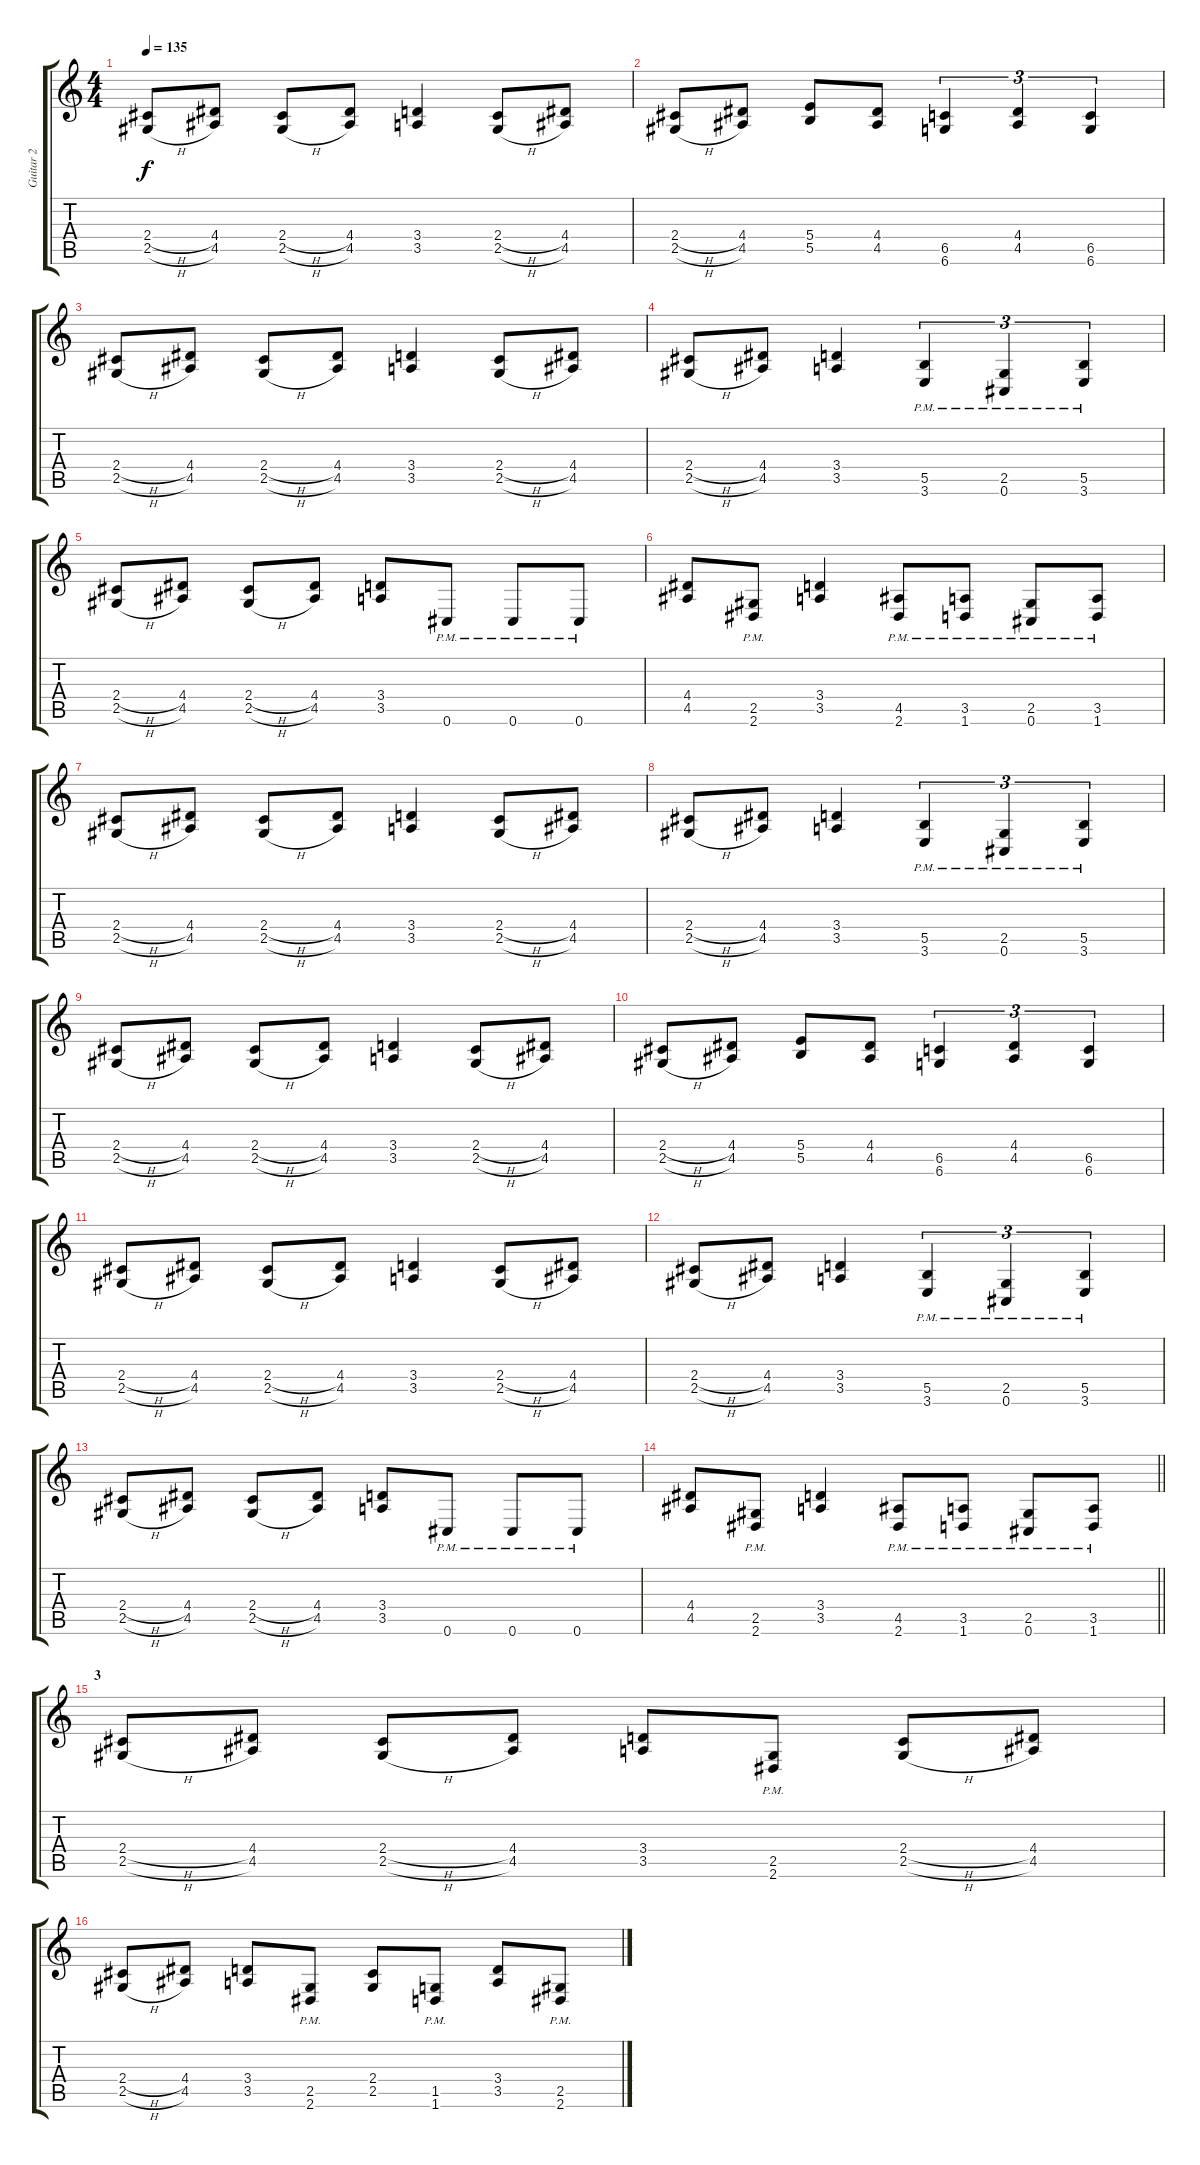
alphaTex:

\track ("Guitar 2" "Guitar 2") {instrument distortionguitar}
\staff {score tabs}
\tuning (Db4 Ab3 E3 B2 Gb2 Db2) {hide}
\ts (4 4)
\tempo 135
\clef g2
\ks c
(2.4{h} 2.5{h}).8{dy f} (4.4 4.5).8 (2.4{h} 2.5{h}).8 (4.4 4.5).8 (3.4 3.5).4 (2.4{h} 2.5{h}).8 (4.4 4.5).8 |
(2.4{h} 2.5{h}).8 (4.4 4.5).8 (5.4 5.5).8 (4.4 4.5).8 (6.5 6.6).4{tu (3 2)} (4.4 4.5).4{tu (3 2)} (6.5 6.6).4{tu (3 2)} |
(2.4{h} 2.5{h}).8 (4.4 4.5).8 (2.4{h} 2.5{h}).8 (4.4 4.5).8 (3.4 3.5).4 (2.4{h} 2.5{h}).8 (4.4 4.5).8 |
(2.4{h} 2.5{h}).8 (4.4 4.5).8 (3.4 3.5).4 (5.5{pm} 3.6{pm}).4{tu (3 2)} (2.5{pm} 0.6{pm}).4{tu (3 2)} (5.5{pm} 3.6{pm}).4{tu (3 2)} |
(2.4{h} 2.5{h}).8 (4.4 4.5).8 (2.4{h} 2.5{h}).8 (4.4 4.5).8 (3.4 3.5).8 0.6{pm}.8 0.6{pm}.8 0.6{pm}.8 |
(4.4 4.5).8 (2.5{pm} 2.6{pm}).8 (3.4 3.5).4 (4.5{pm} 2.6{pm}).8 (3.5{pm} 1.6{pm}).8 (2.5{pm} 0.6{pm}).8 (3.5{pm} 1.6{pm}).8 |
(2.4{h} 2.5{h}).8 (4.4 4.5).8 (2.4{h} 2.5{h}).8 (4.4 4.5).8 (3.4 3.5).4 (2.4{h} 2.5{h}).8 (4.4 4.5).8 |
(2.4{h} 2.5{h}).8 (4.4 4.5).8 (3.4 3.5).4 (5.5{pm} 3.6{pm}).4{tu (3 2)} (2.5{pm} 0.6{pm}).4{tu (3 2)} (5.5{pm} 3.6{pm}).4{tu (3 2)} |
(2.4{h} 2.5{h}).8 (4.4 4.5).8 (2.4{h} 2.5{h}).8 (4.4 4.5).8 (3.4 3.5).4 (2.4{h} 2.5{h}).8 (4.4 4.5).8 |
(2.4{h} 2.5{h}).8 (4.4 4.5).8 (5.4 5.5).8 (4.4 4.5).8 (6.5 6.6).4{tu (3 2)} (4.4 4.5).4{tu (3 2)} (6.5 6.6).4{tu (3 2)} |
(2.4{h} 2.5{h}).8 (4.4 4.5).8 (2.4{h} 2.5{h}).8 (4.4 4.5).8 (3.4 3.5).4 (2.4{h} 2.5{h}).8 (4.4 4.5).8 |
(2.4{h} 2.5{h}).8 (4.4 4.5).8 (3.4 3.5).4 (5.5{pm} 3.6{pm}).4{tu (3 2)} (2.5{pm} 0.6{pm}).4{tu (3 2)} (5.5{pm} 3.6{pm}).4{tu (3 2)} |
(2.4{h} 2.5{h}).8 (4.4 4.5).8 (2.4{h} 2.5{h}).8 (4.4 4.5).8 (3.4 3.5).8 0.6{pm}.8 0.6{pm}.8 0.6{pm}.8 |
\barLineRight lightlight
(4.4 4.5).8 (2.5{pm} 2.6{pm}).8 (3.4 3.5).4 (4.5{pm} 2.6{pm}).8 (3.5{pm} 1.6{pm}).8 (2.5{pm} 0.6{pm}).8 (3.5{pm} 1.6{pm}).8 |
\section ("" "3")
(2.4{h} 2.5{h}).8 (4.4 4.5).8 (2.4{h} 2.5{h}).8 (4.4 4.5).8 (3.4 3.5).8 (2.5{pm} 2.6{pm}).8 (2.4{h} 2.5{h}).8 (4.4 4.5).8 |
(2.4{h} 2.5{h}).8 (4.4 4.5).8 (3.4 3.5).8 (2.5{pm} 2.6{pm}).8 (2.4 2.5).8 (1.5{pm} 1.6{pm}).8 (3.4 3.5).8 (2.5{pm} 2.6{pm}).8
